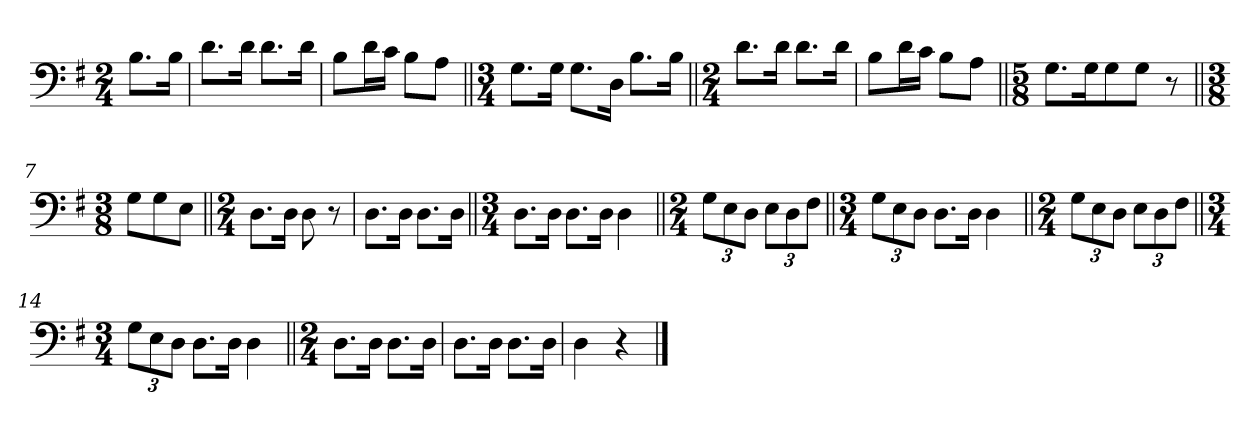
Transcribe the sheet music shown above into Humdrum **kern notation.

**kern
*part1
*staff1
*clefF4
*k[f#]
*M2/4
=
8.B\L
16B\Jk
=1
8.d\L
16d\Jk
8.d\L
16d\Jk
=2
8B\L
16d\L
16c\JJ
8B\L
8A\J
=3||
*M3/4
8.G\L
16G\Jk
8.G\L
16D\Jk
8.B\L
16B\Jk
=4||
*M2/4
8.d\L
16d\Jk
8.d\L
16d\Jk
=5
8B\L
16d\L
16c\JJ
8B\L
8A\J
=6||
*M5/8
8.G\L
16G\K
8G\
8G\J
8r
=7||
*M3/8
8G\L
8G\
8E\J
=8||
*M2/4
8.D\L
16D\Jk
8D\
8r
=9
8.D\L
16D\Jk
8.D\L
16D\Jk
=10||
*M3/4
8.D\L
16D\Jk
8.D\L
16D\Jk
4D\
=11||
*M2/4
12G\L
12E\
12D\J
12E\L
12D\
12F#\J
=12||
*M3/4
12G\L
12E\
12D\J
8.D\L
16D\Jk
4D\
=13||
*M2/4
12G\L
12E\
12D\J
12E\L
12D\
12F#\J
=14||
*M3/4
12G\L
12E\
12D\J
8.D\L
16D\Jk
4D\
=15||
*M2/4
8.D\L
16D\Jk
8.D\L
16D\Jk
=16
8.D\L
16D\Jk
8.D\L
16D\Jk
=17
4D\
4r
==
*-
